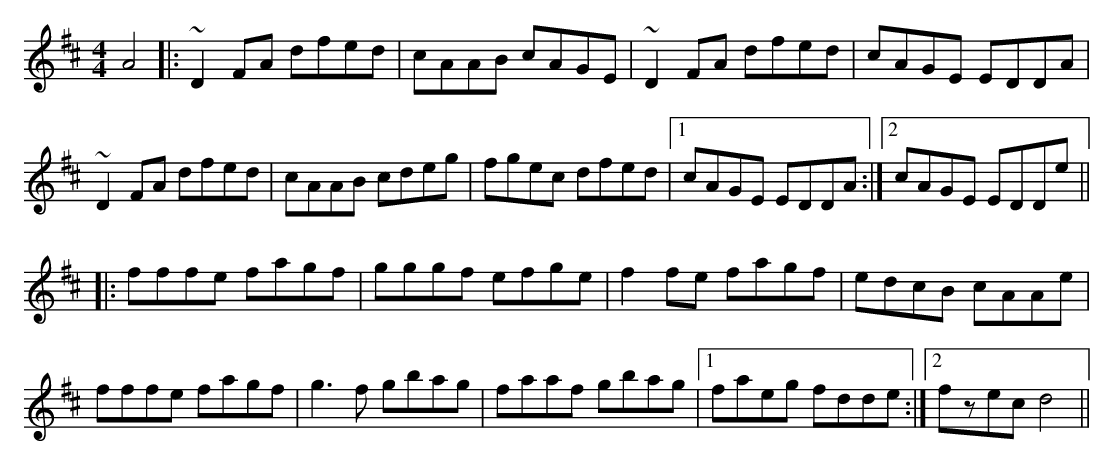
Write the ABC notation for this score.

X:1
M:4/4
K:D
A4|:~D2FA dfed | cAAB cAGE | ~D2FA dfed | cAGE EDDA |
~D2FA dfed | cAAB cdeg | fgec dfed |1 cAGE EDDA :|2 cAGE EDDe ||
|: fffe fagf | gggf efge | f2fe fagf | edcB cAAe |
fffe fagf | g3f gbag | faaf gbag |1 faeg fdde :|2 fzec d4 ||
